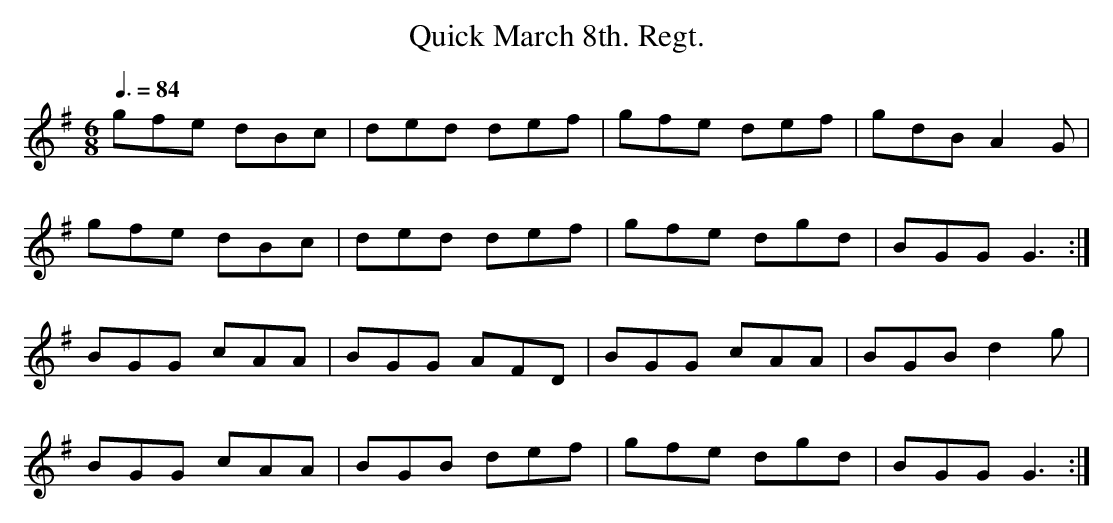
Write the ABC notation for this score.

X:1
T:Quick March 8th. Regt.
M:6/8
L:1/8
Q:3/8=84
K:G major
gfe dBc|ded def|gfe def|gdB A2G|
gfe dBc|ded def|gfe dgd|BGG G3:|
BGG cAA|BGG AFD|BGG cAA|BGB d2g|
BGG cAA|BGB def|gfe dgd|BGG G3:|
